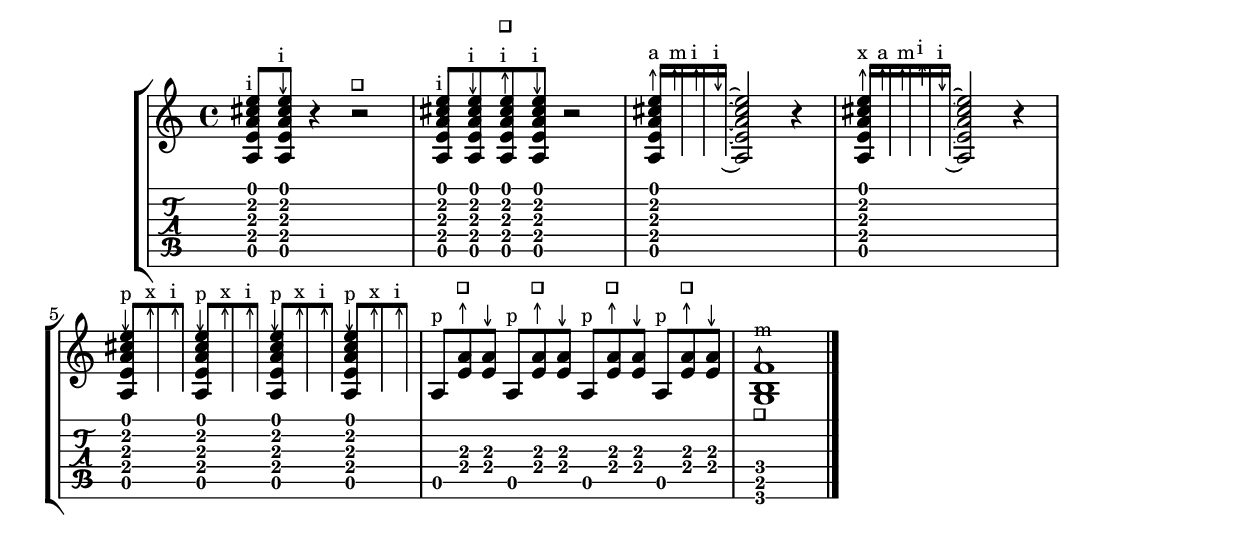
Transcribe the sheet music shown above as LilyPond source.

%% Do not edit this file; it is auto-generated from LSR http://lsr.dsi.unimi.it
%% This file is in the public domain.
\version "2.11.64"

\header {
  lsrtags = "fretted-strings"

  texidoc = "
For flamenco guitar, special notation is used:


* a golpe symbol to indicate a slap on the guitar body with the nail of
the ring finger


* an arrow to indicate (the direction of) strokes


* different letters for fingering (\"p\": thumb, \"i\": index finger,
\"m\": middle finger, \"a\": ring finger and \"x\": little finger)


* 3- and 4-finger rasgueados; stroke upwards with all fingers, ending
with an up- and down using the index finger


* abanicos: strokes (in tuples) with thumb (down), little and index
finger (both up). There's also an abanico 2 where middle and ring
finger are used instead of the little finger.


* alza pua: fast playing with the thumb


Most figures use arrows in combination with fingering; with abanicos
and rasgueados, noteheads are printed only for the first chord.

This snippet contains some header-like code that can be copied as
@samp{flamenco.ly} and included in source files. 

"
  doctitle = "Flamenco notation"
} % begin verbatim

%%%%%%%%%%%%%%%%%%%%%%%%%%%%%%%%%%%%%%%%%%%
%%%%%%%  Cut here ----- Start 'flamenco.ly' 

% Text indicators
abanico   = \markup { \italic Abanico }
rasgueaso = \markup { \italic Ras. }
alzapua   = \markup { \italic Alzapua }

% Finger stroke symbols
strokeUp = \markup { \postscript #"
  0.1     setlinewidth
  0.5 0   moveto
  0.5 2   lineto
  0.2 1.4 lineto
  0.5 2   moveto
  0.8 1.4 lineto
  stroke
"}

strokeDown = \markup { \postscript #"
  0.1     setlinewidth
  0.5 2   moveto
  0.5 0   lineto
  0.2 0.6 lineto
  0.5 0   moveto
  0.8 0.6 lineto
  stroke
"}

% Golpe symbol
golpe = \markup { \postscript #"
  0.2 setlinewidth
  0 0 moveto
  1 0 lineto
  1 1 lineto
  stroke
  "\postscript #"
  0.1       setlinewidth
  -0.6 -0.1  moveto
  -0.6  1.0 lineto
  0.5  1.0 lineto
  stroke
"}  

strokeUpGolpe = \markup { \column { \golpe \line { \strokeUp }}}
iUpGolpe = \markup { \column { \golpe \line { \small i } \line { \strokeUp }}}

% Strokes for all fingers
pUp   = \markup { \column { \small p \line { \strokeUp }}}
pDown = \markup { \column { \small p \line { \strokeDown }}}
iUp   = \markup { \column { \small i \line { \strokeUp }}}
iDown = \markup { \column { \small i \line { \strokeDown }}}
mUp   = \markup { \column { \small m \line { \strokeUp }}}
mDown = \markup { \column { \small m \line { \strokeDown }}}
aUp   = \markup { \column { \small a \line { \strokeUp }}}
aDown = \markup { \column { \small a \line { \strokeDown }}}
xUp   = \markup { \column { \small x \line { \strokeUp }}}
xDown = \markup { \column { \small x \line { \strokeDown }}}


% Just handy :)
tupletOff = {
  \once \override TupletNumber #'stencil = ##f
  \once \override TupletBracket #'stencil = ##f
}

tupletsOff = {
  \override TupletNumber #'stencil = ##f
  \override TupletBracket #'bracket-visibility = #'if-no-beam
}

tupletsOn = {
  \override TupletBracket #'bracket-visibility = #'default
  \revert TupletNumber #'stencil
}

headsOff = {
  \override TabNoteHead #'transparent = ##t
  \override NoteHead #'transparent = ##t
  \override NoteHead #'no-ledgers = ##t
}

headsOn = {
  \override TabNoteHead #'transparent = ##f
  \override NoteHead #'transparent = ##f
  \override NoteHead #'no-ledgers = ##f
}

%%%%%%%  Cut here ----- End 'flamenco.ly' 
%%%%%%%%%%%%%%%%%%%%%%%%%%%%%%%%%%%%%%%%%

part = \relative c' {
  <a, e' a cis e>8^\iUp
  <a e' a cis e>8^\iDown
  r4
  r2^\golpe
    
  <a e' a cis e>8^\iUp
  <a e' a cis e>8^\iDown
  <a e' a cis e>8^\iUpGolpe
  <a e' a cis e>8^\iDown
  r2
      
  <a e' a cis e>16^\aUp
  \headsOff 
  <a e' a cis e>^\mUp
  <a e' a cis e>^\iUp
  <a e' a cis e>^\iDown~
  \headsOn
  <a e' a cis e>2
  r4

  \tupletOff
  \times 4/5 {
    <a e' a cis e>16^\xUp
    \headsOff
    <a e' a cis e>^\aUp
    <a e' a cis e>^\mUp
    <a e' a cis e>^\iUp
    <a e' a cis e>^\iDown~
    \headsOn
  }
  <a e' a cis e>2
  r4
    
  \tupletsOff
  \times 2/3 {
    <a e' a cis e>8^\pDown
    \headsOff
    <a e' a cis e>^\xUp
    <a e' a cis e>^\iUp
    \headsOn
  }
  
  \times 2/3 {
    <a e' a cis e>8^\pDown
    \headsOff
    <a e' a cis e>^\xUp
    <a e' a cis e>^\iUp
    \headsOn
  }
    
  \times 2/3 {
    <a e' a cis e>8^\pDown
    \headsOff
    <a e' a cis e>^\xUp
    <a e' a cis e>^\iUp
    \headsOn
  }
  \times 2/3 {
    <a e' a cis e>8^\pDown
    \headsOff
    <a e' a cis e>^\xUp
    <a e' a cis e>^\iUp
    \headsOn
  }
  
  \tupletsOff
  \override Beam #'positions = #'(2 . 2)
  \times 2/3 {
    a8^\markup{ \small p }
    <e' a>^\strokeUpGolpe
    <e a>^\strokeDown
  }
  \times 2/3 {
    a,8^\markup{ \small p }
    <e' a>^\strokeUpGolpe
    <e a>^\strokeDown
  }
  \times 2/3 {
    a,8^\markup{ \small p }
    <e' a>^\strokeUpGolpe
    <e a>^\strokeDown
  }
  \times 2/3 {
    a,8^\markup{ \small p }
    <e' a>^\strokeUpGolpe
    <e a>^\strokeDown
  }
  \tupletsOn
    
  \once \override TextScript #'extra-offset = #'(0 . -1)
  <g, b f'>1_\golpe^\mUp
  \bar "|."
}

\score {
  \new StaffGroup <<
    \context Staff = "part" <<
      \clef G
      \transpose c c'
      {
        \part
      }
    >>
    \context TabStaff {
      \part
    }
  >>
  \layout {
    ragged-right = ##t
  }
}

